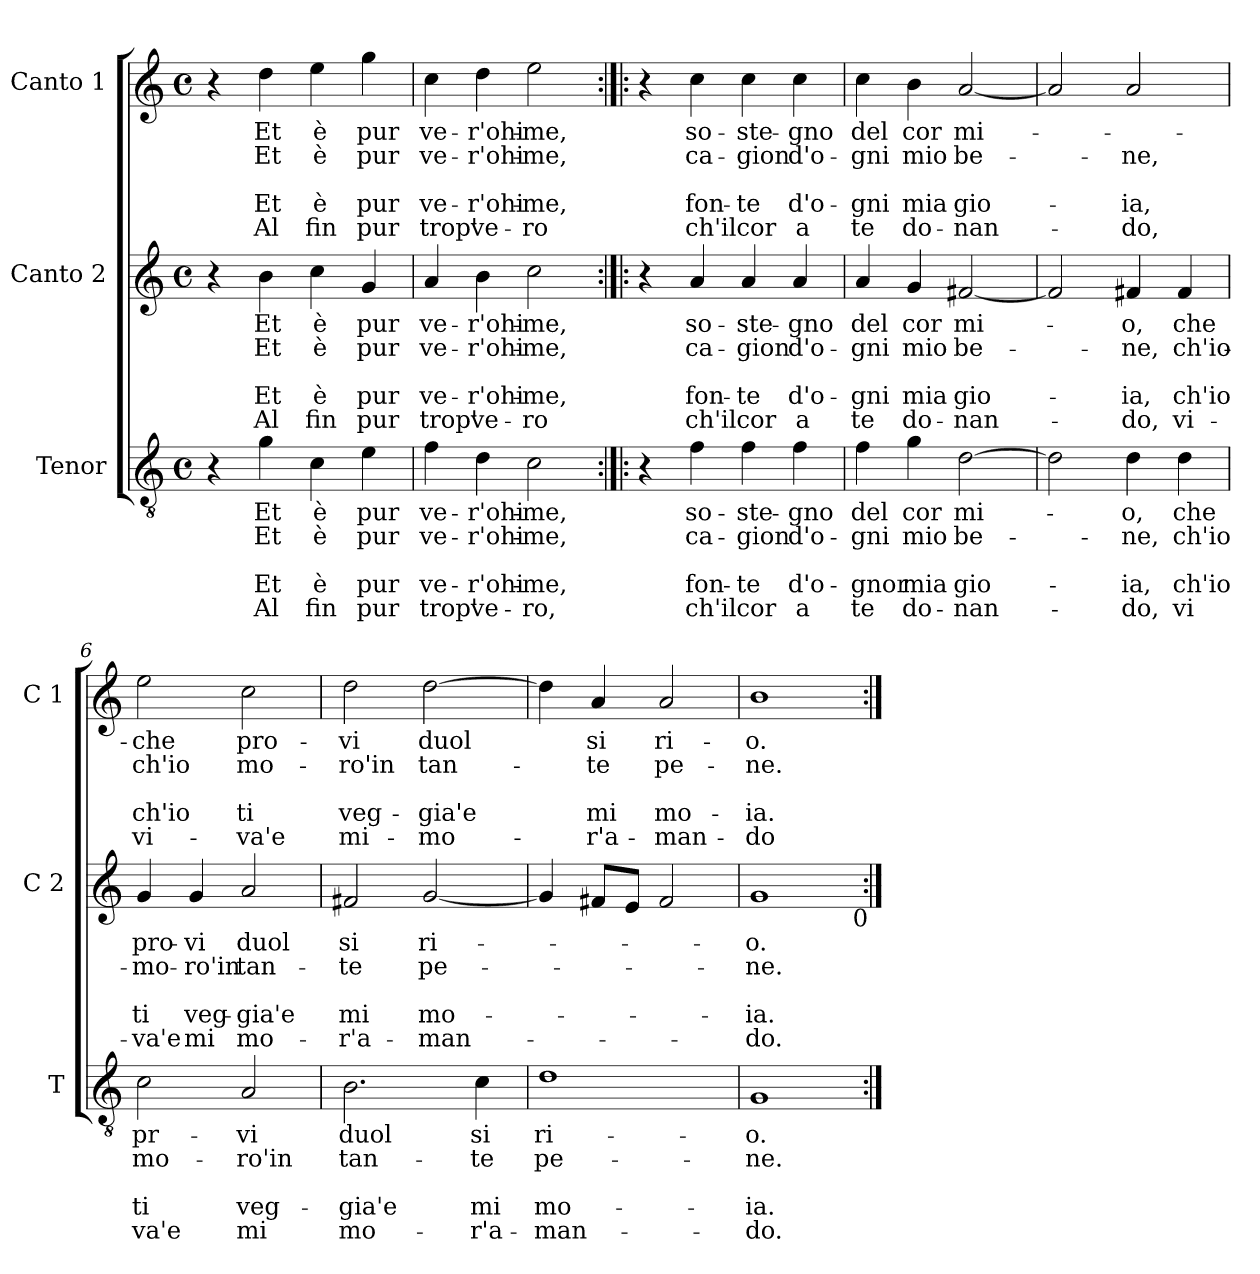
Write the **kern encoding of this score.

**kern	**text	**text	**text	**text	**text	**kern	**text	**text	**text	**text	**text	**kern	**text	**text	**text	**text	**text
*part3	*part3	*part3	*part3	*part3	*part3	*part2	*part2	*part2	*part2	*part2	*part2	*part1	*part1	*part1	*part1	*part1	*part1
*staff3	*staff3	*staff3	*staff3	*staff3	*staff3	*staff2	*staff2	*staff2	*staff2	*staff2	*staff2	*staff1	*staff1	*staff1	*staff1	*staff1	*staff1
*I"Tenor	*	*	*	*	*	*I"Canto 2	*	*	*	*	*	*I"Canto 1	*	*	*	*	*
*I'T	*	*	*	*	*	*I'C 2	*	*	*	*	*	*I'C 1	*	*	*	*	*
*clefGv2	*	*	*	*	*	*clefG2	*	*	*	*	*	*clefG2	*	*	*	*	*
*k[]	*	*	*	*	*	*k[]	*	*	*	*	*	*k[]	*	*	*	*	*
*C:	*	*	*	*	*	*C:	*	*	*	*	*	*C:	*	*	*	*	*
*M4/4	*	*	*	*	*	*M4/4	*	*	*	*	*	*M4/4	*	*	*	*	*
*met(c)	*	*	*	*	*	*met(c)	*	*	*	*	*	*met(c)	*	*	*	*	*
=1	=1	=1	=1	=1	=1	=1	=1	=1	=1	=1	=1	=1	=1	=1	=1	=1	=1
4r	.	.	.	.	.	4r	.	.	.	.	.	4r	.	.	.	.	.
!	!LO:LY:b	!LO:LY:b	!	!LO:LY:b	!LO:LY:b	!	!LO:LY:b	!LO:LY:b	!	!LO:LY:b	!LO:LY:b	!	!LO:LY:b	!LO:LY:b	!	!LO:LY:b	!LO:LY:b
4g\	Et	Et	.	Et	Al	4b\	Et	Et	.	Et	Al	4dd\	Et	Et	.	Et	Al
!	!LO:LY:b	!LO:LY:b	!	!LO:LY:b	!LO:LY:b	!	!LO:LY:b	!LO:LY:b	!	!LO:LY:b	!LO:LY:b	!	!LO:LY:b	!LO:LY:b	!	!LO:LY:b	!LO:LY:b
4c\	è	è	.	è	fin	4cc\	è	è	.	è	fin	4ee\	è	è	.	è	fin
!	!LO:LY:b	!LO:LY:b	!	!LO:LY:b	!LO:LY:b	!	!LO:LY:b	!LO:LY:b	!	!LO:LY:b	!LO:LY:b	!	!LO:LY:b	!LO:LY:b	!	!LO:LY:b	!LO:LY:b
4e\	pur	pur	.	pur	pur	4g/	pur	pur	.	pur	pur	4gg\	pur	pur	.	pur	pur
=2	=2	=2	=2	=2	=2	=2	=2	=2	=2	=2	=2	=2	=2	=2	=2	=2	=2
!	!LO:LY:b	!LO:LY:b	!	!LO:LY:b	!LO:LY:b	!	!LO:LY:b	!LO:LY:b	!	!LO:LY:b	!LO:LY:b	!	!LO:LY:b	!LO:LY:b	!	!LO:LY:b	!LO:LY:b
4f\	ve-	ve-	.	ve-	trop'	4a/	ve-	ve-	.	ve-	trop'	4cc\	ve-	ve-	.	ve-	trop'
!	!LO:LY:b	!LO:LY:b	!	!LO:LY:b	!LO:LY:b	!	!LO:LY:b	!LO:LY:b	!	!LO:LY:b	!LO:LY:b	!	!LO:LY:b	!LO:LY:b	!	!LO:LY:b	!LO:LY:b
4d\	-r'ohi-	-r'ohi-	.	-r'ohi-	ve-	4b\	-r'ohi-	-r'ohi-	.	-r'ohi-	ve-	4dd\	-r'ohi-	-r'ohi-	.	-r'ohi-	ve-
!	!LO:LY:b	!LO:LY:b	!	!LO:LY:b	!LO:LY:b	!	!LO:LY:b	!LO:LY:b	!	!LO:LY:b	!LO:LY:b	!	!LO:LY:b	!LO:LY:b	!	!LO:LY:b	!LO:LY:b
2c\	-me,	-me,	.	-me,	-ro,	2cc\	-me,	-me,	.	-me,	-ro	2ee\	-me,	-me,	.	-me,	-ro
=3:|!|:	=3:|!|:	=3:|!|:	=3:|!|:	=3:|!|:	=3:|!|:	=3:|!|:	=3:|!|:	=3:|!|:	=3:|!|:	=3:|!|:	=3:|!|:	=3:|!|:	=3:|!|:	=3:|!|:	=3:|!|:	=3:|!|:	=3:|!|:
4r	.	.	.	.	.	4r	.	.	.	.	.	4r	.	.	.	.	.
!	!LO:LY:b	!LO:LY:b	!	!LO:LY:b	!LO:LY:b	!	!LO:LY:b	!LO:LY:b	!	!LO:LY:b	!LO:LY:b	!	!LO:LY:b	!LO:LY:b	!	!LO:LY:b	!LO:LY:b
4f\	so-	ca-	.	fon-	ch'il	4a/	so-	ca-	.	fon-	ch'il	4cc\	so-	ca-	.	fon-	ch'il
!	!LO:LY:b	!LO:LY:b	!	!LO:LY:b	!LO:LY:b	!	!LO:LY:b	!LO:LY:b	!	!LO:LY:b	!LO:LY:b	!	!LO:LY:b	!LO:LY:b	!	!LO:LY:b	!LO:LY:b
4f\	-ste-	-gion	.	-te	cor	4a/	-ste-	-gion	.	-te	cor	4cc\	-ste-	-gion	.	-te	cor
!	!LO:LY:b	!LO:LY:b	!	!LO:LY:b	!LO:LY:b	!	!LO:LY:b	!LO:LY:b	!	!LO:LY:b	!LO:LY:b	!	!LO:LY:b	!LO:LY:b	!	!LO:LY:b	!LO:LY:b
4f\	-gno	d'o-	.	d'o-	a	4a/	-gno	d'o-	.	d'o-	a	4cc\	-gno	d'o-	.	d'o-	a
=4	=4	=4	=4	=4	=4	=4	=4	=4	=4	=4	=4	=4	=4	=4	=4	=4	=4
!	!LO:LY:b	!LO:LY:b	!	!LO:LY:b	!LO:LY:b	!	!LO:LY:b	!LO:LY:b	!	!LO:LY:b	!LO:LY:b	!	!LO:LY:b	!LO:LY:b	!	!LO:LY:b	!LO:LY:b
4f\	del	-gni	.	-gnor	te	4a/	del	-gni	.	-gni	te	4cc\	del	-gni	.	-gni	te
!	!LO:LY:b	!LO:LY:b	!	!LO:LY:b	!LO:LY:b	!	!LO:LY:b	!LO:LY:b	!	!LO:LY:b	!LO:LY:b	!	!LO:LY:b	!LO:LY:b	!	!LO:LY:b	!LO:LY:b
4g\	cor	mio	.	mia	do-	4g/	cor	mio	.	mia	do-	4b\	cor	mio	.	mia	do-
!	!LO:LY:b	!LO:LY:b	!	!LO:LY:b	!LO:LY:b	!	!LO:LY:b	!LO:LY:b	!	!LO:LY:b	!LO:LY:b	!	!LO:LY:b	!LO:LY:b	!	!LO:LY:b	!LO:LY:b
[2d\	mi-	be-	.	gio-	-nan-	[2f#X/	mi-	be-	.	gio-	-nan-	[2a/	mi-	be-	.	gio-	-nan-
!!LO:LB:g=z
=5	=5	=5	=5	=5	=5	=5	=5	=5	=5	=5	=5	=5	=5	=5	=5	=5	=5
2d\]	.	.	.	.	.	2f#/]	.	.	.	.	.	2a/]	.	.	.	.	.
!	!LO:LY:b	!LO:LY:b	!	!LO:LY:b	!LO:LY:b	!	!LO:LY:b	!LO:LY:b	!	!LO:LY:b	!LO:LY:b	!	!	!LO:LY:b	!	!LO:LY:b	!LO:LY:b
4d\	-o,	-ne,	.	-ia,	-do,	4f#X/	-o,	-ne,	.	-ia,	-do,	2a/	.	-ne,	.	-ia,	-do,
!	!LO:LY:b	!LO:LY:b	!	!LO:LY:b	!LO:LY:b	!	!LO:LY:b	!LO:LY:b	!	!LO:LY:b	!LO:LY:b	!	!	!	!	!	!
4d\	che	ch'io	.	ch'io	vi	4f#/	che	ch'io-	.	ch'io	vi-	.	.	.	.	.	.
=6	=6	=6	=6	=6	=6	=6	=6	=6	=6	=6	=6	=6	=6	=6	=6	=6	=6
!	!LO:LY:b	!LO:LY:b	!	!LO:LY:b	!LO:LY:b	!	!LO:LY:b	!LO:LY:b	!	!LO:LY:b	!LO:LY:b	!	!LO:LY:b	!LO:LY:b	!	!LO:LY:b	!LO:LY:b
2c\	pr-	mo-	.	ti	va'e	4g/	pro-	-mo-	.	ti	-va'e	2ee\	-che	ch'io	.	ch'io	vi-
!	!	!	!	!	!	!	!LO:LY:b	!LO:LY:b	!	!LO:LY:b	!LO:LY:b	!	!	!	!	!	!
.	.	.	.	.	.	4g/	-vi	-ro'in	.	veg-	mi	.	.	.	.	.	.
!	!LO:LY:b	!LO:LY:b	!	!LO:LY:b	!LO:LY:b	!	!LO:LY:b	!LO:LY:b	!	!LO:LY:b	!LO:LY:b	!	!LO:LY:b	!LO:LY:b	!	!LO:LY:b	!LO:LY:b
2A/	-vi	-ro'in	.	veg-	mi	2a/	duol	tan-	.	-gia'e	mo-	2cc\	pro-	mo-	.	ti	-va'e
=7	=7	=7	=7	=7	=7	=7	=7	=7	=7	=7	=7	=7	=7	=7	=7	=7	=7
!	!LO:LY:b	!LO:LY:b	!	!LO:LY:b	!LO:LY:b	!	!LO:LY:b	!LO:LY:b	!	!LO:LY:b	!LO:LY:b	!	!LO:LY:b	!LO:LY:b	!	!LO:LY:b	!LO:LY:b
2.B\	duol	tan-	.	-gia'e	mo-	2f#X/	si	-te	.	mi	-r'a-	2dd\	-vi	-ro'in	.	veg-	mi-
!	!	!	!	!	!	!	!LO:LY:b	!LO:LY:b	!	!LO:LY:b	!LO:LY:b	!	!LO:LY:b	!LO:LY:b	!	!LO:LY:b	!LO:LY:b
.	.	.	.	.	.	[2g/	ri-	pe-	.	mo-	-man-	[2dd\	duol	tan-	.	-gia'e	-mo-
!	!LO:LY:b	!LO:LY:b	!	!LO:LY:b	!LO:LY:b	!	!	!	!	!	!	!	!	!	!	!	!
4c\	si	-te	.	mi	-r'a-	.	.	.	.	.	.	.	.	.	.	.	.
=8	=8	=8	=8	=8	=8	=8	=8	=8	=8	=8	=8	=8	=8	=8	=8	=8	=8
!	!LO:LY:b	!LO:LY:b	!	!LO:LY:b	!LO:LY:b	!	!	!	!	!	!	!	!	!	!	!	!
1d	ri-	pe-	.	mo-	-man-	4g/]	.	.	.	.	.	4dd\]	.	.	.	.	.
!	!	!	!	!	!	!	!	!	!	!	!	!	!LO:LY:b	!LO:LY:b	!	!LO:LY:b	!LO:LY:b
.	.	.	.	.	.	8f#X/L	.	.	.	.	.	4a/	si	-te	.	mi	-r'a-
.	.	.	.	.	.	8e/J	.	.	.	.	.	.	.	.	.	.	.
!	!	!	!	!	!	!	!	!	!	!	!	!	!LO:LY:b	!LO:LY:b	!	!LO:LY:b	!LO:LY:b
.	.	.	.	.	.	2f#/	.	.	.	.	.	2a/	ri-	pe-	.	mo-	-man-
=9	=9	=9	=9	=9	=9	=9	=9	=9	=9	=9	=9	=9	=9	=9	=9	=9	=9
!	!LO:LY:b	!LO:LY:b	!	!LO:LY:b	!LO:LY:b	!	!LO:LY:b	!LO:LY:b	!	!LO:LY:b	!LO:LY:b	!	!LO:LY:b	!LO:LY:b	!	!LO:LY:b	!LO:LY:b
1G	-o.	-ne.	.	-ia.	-do.	1g	-o.	-ne.	.	-ia.	-do.	1b	-o.	-ne.	.	-ia.	-do
!	!	!	!	!	!	!LO:TX:b:t=0	!	!	!	!	!	!	!	!	!	!	!
=:|!	=:|!	=:|!	=:|!	=:|!	=:|!	=:|!	=:|!	=:|!	=:|!	=:|!	=:|!	=:|!	=:|!	=:|!	=:|!	=:|!	=:|!
*-	*-	*-	*-	*-	*-	*-	*-	*-	*-	*-	*-	*-	*-	*-	*-	*-	*-
